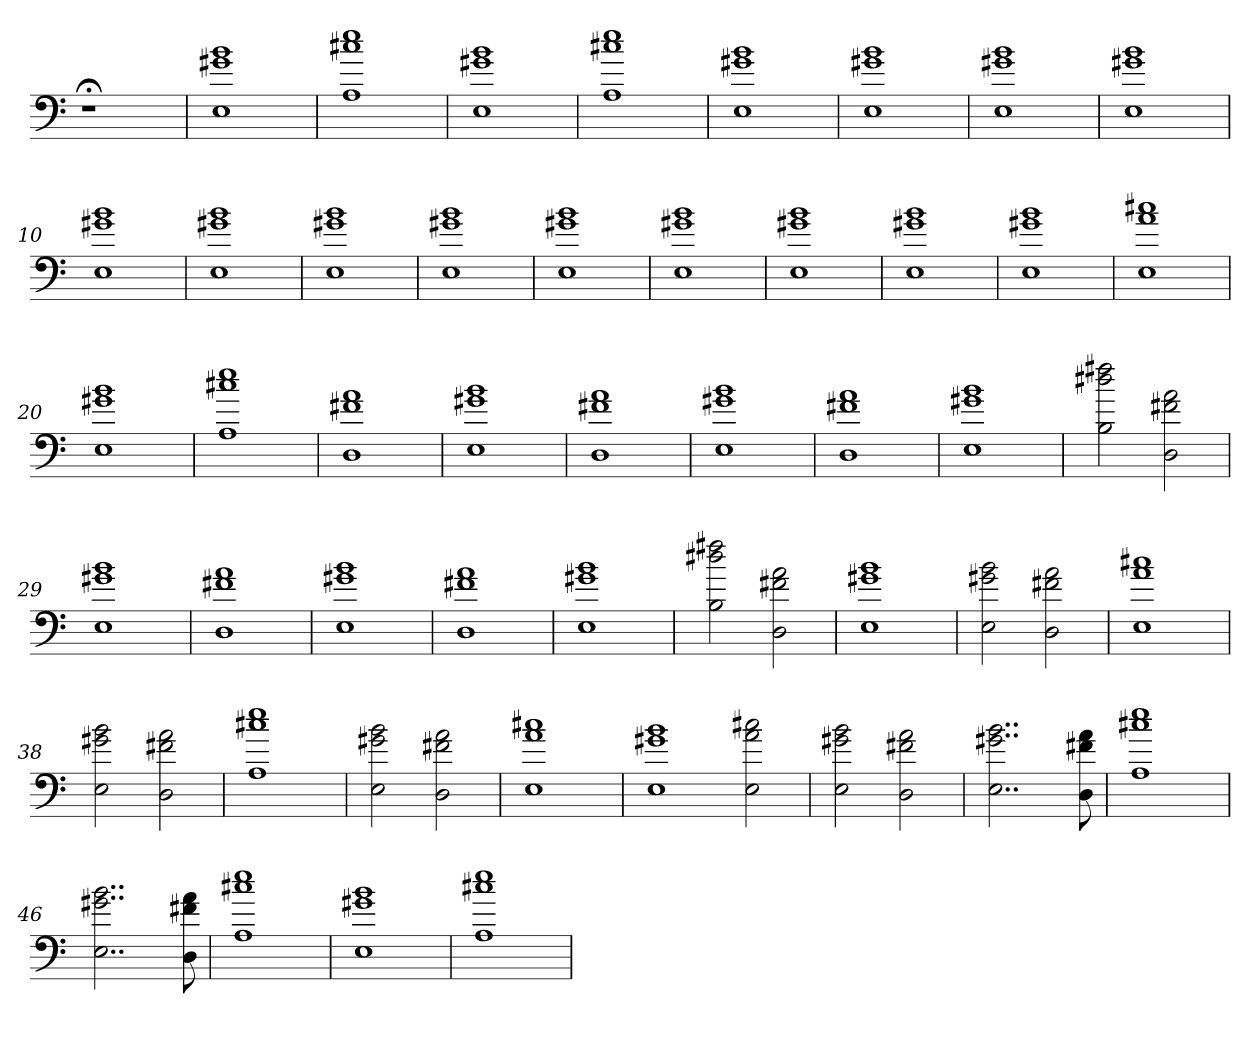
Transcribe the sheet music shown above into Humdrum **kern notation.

**kern
*part1
*staff1
=
1r;<
=1
1r
=2
1E 1g#X 1b
=3
1A 1cc#X 1ee
=4
1E 1g#X 1b
=5
1A 1cc#X 1ee
=6
1E 1g#X 1b
=7
1E 1g#X 1b
=8
1E 1g#X 1b
=9
1E 1g#X 1b
=10
1E 1g#X 1b
=11
1E 1g#X 1b
=12
1E 1g#X 1b
=13
1E 1g#X 1b
=14
1E 1g#X 1b
=15
1E 1g#X 1b
=16
1E 1g#X 1b
=17
1E 1g#X 1b
=18
1E 1g#X 1b
=19
1E 1a 1cc#X
=20
1E 1g#X 1b
=21
1A 1cc#X 1ee
=22
1D 1f#X 1a
=23
1E 1g#X 1b
=24
1D 1f#X 1a
=25
1E 1g#X 1b
=26
1D 1f#X 1a
=27
1E 1g#X 1b
=28
2B 2dd#X 2ff#X
2D 2f#X 2a
=29
1E 1g#X 1b
=30
1D 1f#X 1a
=31
1E 1g#X 1b
=32
1D 1f#X 1a
=33
1E 1g#X 1b
=34
2B 2dd#X 2ff#X
2D 2f#X 2a
=35
1E 1g#X 1b
=36
2E 2g#X 2b
2D 2f#X 2a
=37
1E 1a 1cc#X
=38
2E 2g#X 2b
2D 2f#X 2a
=39
1A 1cc#X 1ee
=40
2E 2g#X 2b
2D 2f#X 2a
=41
1E 1a 1cc#X
=42
1E 1g#X 1b
2E 2a 2cc#X
=43
2E 2g#X 2b
2D 2f#X 2a
=44
2..E 2..g#X 2..b
8D 8f#X 8a
=45
1A 1cc#X 1ee
=46
2..E 2..g#X 2..b
8D 8f#X 8a
=47
1A 1cc#X 1ee
=48
1E 1g#X 1b
=49
1A 1cc#X 1ee
=
*-
